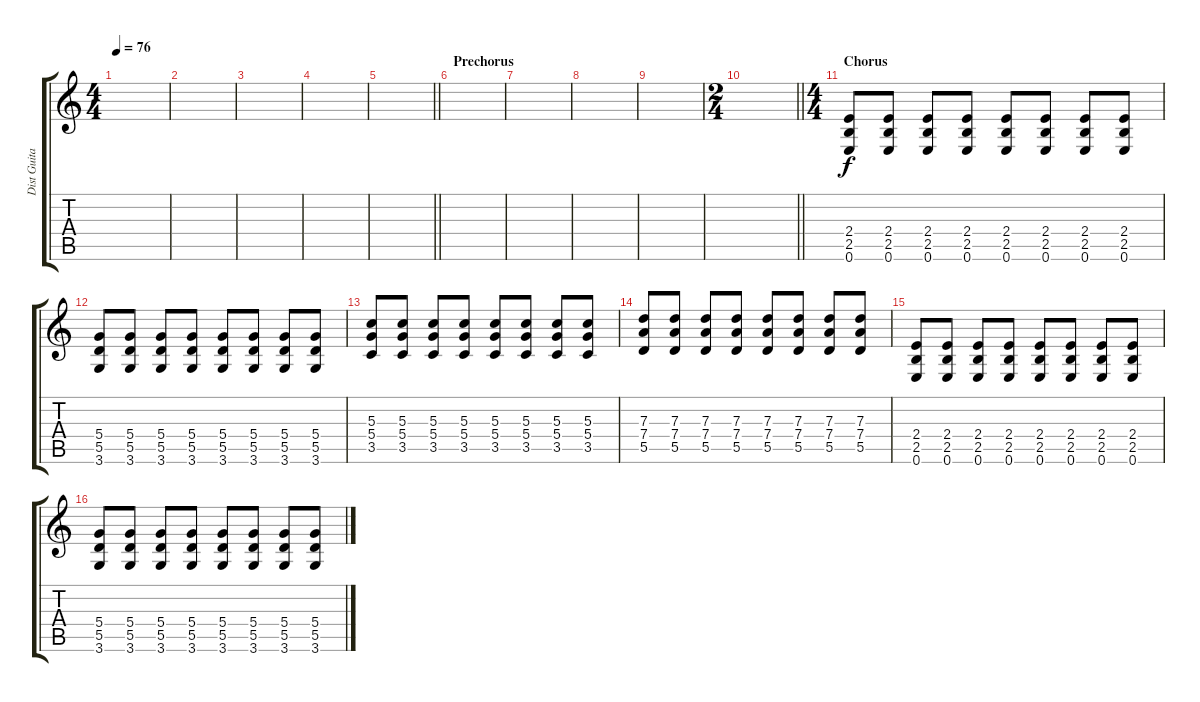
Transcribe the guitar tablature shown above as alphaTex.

\track ("Dist Guitar" "Dist Guita") {instrument distortionguitar}
\staff {score tabs}
\tuning (E4 B3 G3 D3 A2 E2) {hide}
\ts (4 4)
\tempo 76
\clef g2
\ks c
|
|
|
|
\barLineRight lightlight
|
\section ("" "Prechorus")
|
|
|
|
\ts (2 4)
\barLineRight lightlight
|
\ts (4 4)
\section ("" "Chorus")
(2.4 2.5 0.6).8 (2.4 2.5 0.6).8 (2.4 2.5 0.6).8 (2.4 2.5 0.6).8 (2.4 2.5 0.6).8 (2.4 2.5 0.6).8 (2.4 2.5 0.6).8 (2.4 2.5 0.6).8 |
(5.4 5.5 3.6).8 (5.4 5.5 3.6).8 (5.4 5.5 3.6).8 (5.4 5.5 3.6).8 (5.4 5.5 3.6).8 (5.4 5.5 3.6).8 (5.4 5.5 3.6).8 (5.4 5.5 3.6).8 |
(5.3 5.4 3.5).8 (5.3 5.4 3.5).8 (5.3 5.4 3.5).8 (5.3 5.4 3.5).8 (5.3 5.4 3.5).8 (5.3 5.4 3.5).8 (5.3 5.4 3.5).8 (5.3 5.4 3.5).8 |
(7.3 7.4 5.5).8 (7.3 7.4 5.5).8 (7.3 7.4 5.5).8 (7.3 7.4 5.5).8 (7.3 7.4 5.5).8 (7.3 7.4 5.5).8 (7.3 7.4 5.5).8 (7.3 7.4 5.5).8 |
(2.4 2.5 0.6).8 (2.4 2.5 0.6).8 (2.4 2.5 0.6).8 (2.4 2.5 0.6).8 (2.4 2.5 0.6).8 (2.4 2.5 0.6).8 (2.4 2.5 0.6).8 (2.4 2.5 0.6).8 |
(5.4 5.5 3.6).8 (5.4 5.5 3.6).8 (5.4 5.5 3.6).8 (5.4 5.5 3.6).8 (5.4 5.5 3.6).8 (5.4 5.5 3.6).8 (5.4 5.5 3.6).8 (5.4 5.5 3.6).8
